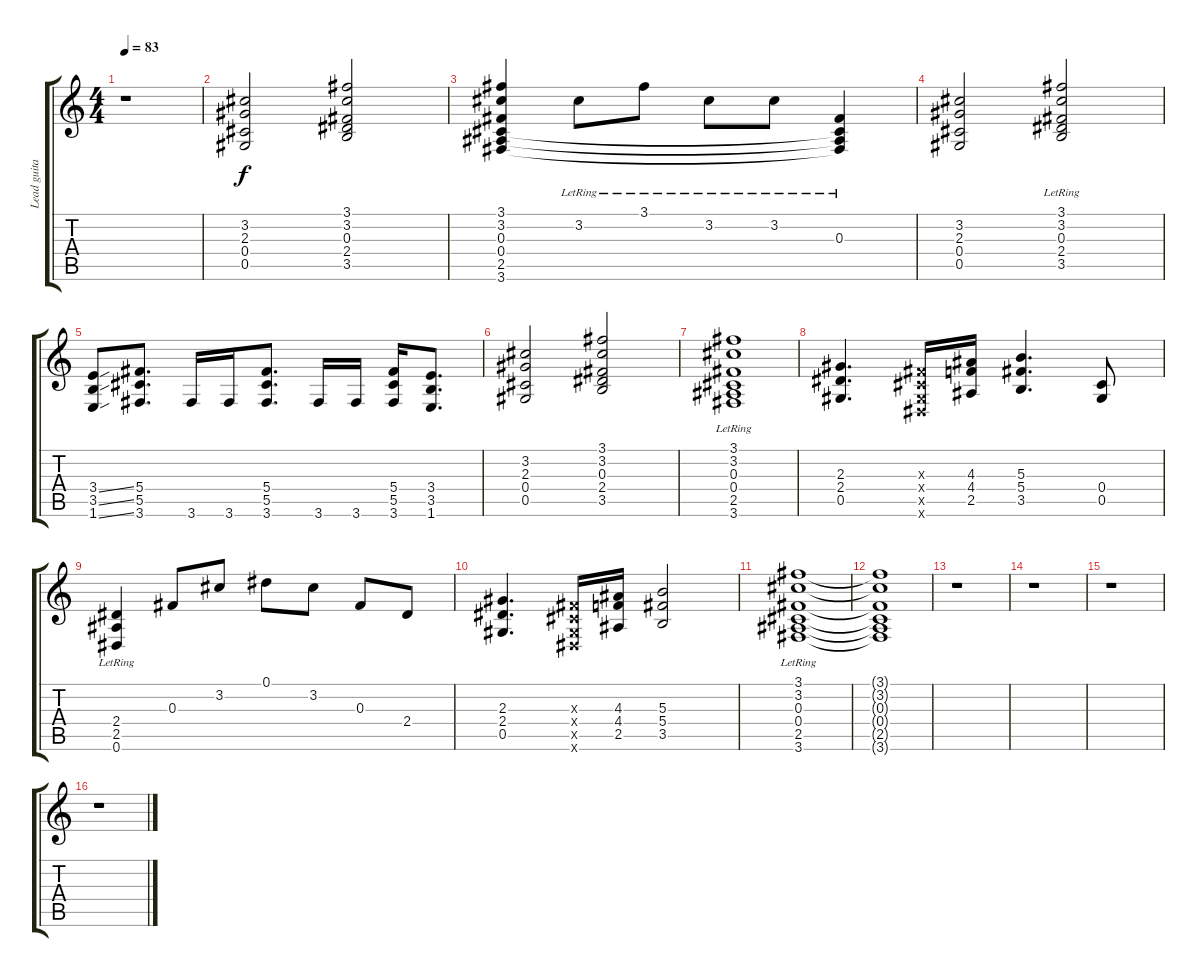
\track ("Lead guitar(Zakk Wylde)" "Lead guita") {instrument distortionguitar}
\staff {score tabs}
\tuning (Eb4 Bb3 Gb3 Db3 Ab2 Eb2) {hide}
\ts (4 4)
\tempo 83
\clef g2
\ks c
r.1{dy f} |
(3.2 2.3 0.4 0.5).2 (3.1 3.2 0.3 2.4 3.5).2 |
(3.1 3.2 0.3 0.4 2.5 3.6).4 3.2{lr}.8 3.1{lr}.8 3.2{lr}.8 3.2{lr}.8 (0.3{lr} 0.4{t} 2.5{t} 3.6{t}).4 |
(3.2 2.3 0.4 0.5).2 (3.1{lr} 3.2{lr} 0.3{lr} 2.4 3.5).2 |
(3.4{ss} 3.5{ss} 1.6{ss}).8 (5.4 5.5 3.6).8{d} 3.6.16 3.6.16 (5.4 5.5 3.6).8{d} 3.6.16 3.6.16 (5.4 5.5 3.6).16 (3.4 3.5 1.6).8{d} |
(3.2 2.3 0.4 0.5).2 (3.1 3.2 0.3 2.4 3.5).2 |
(3.1{lr} 3.2 0.3 0.4 2.5 3.6).1 |
(2.3 2.4 0.5).4{d} (0.3{x} 0.4{x} 0.5{x} 0.6{x}).16 (4.3 4.4 2.5).16 (5.3 5.4 3.5).4{d} (0.4 0.5).8 |
(2.4{lr} 2.5{lr} 0.6{lr}).4 0.3.8 3.2.8 0.1.8 3.2.8 0.3.8 2.4.8 |
(2.3 2.4 0.5).4{d} (0.3{x} 0.4{x} 0.5{x} 0.6{x}).16 (4.3 4.4 2.5).16 (5.3 5.4 3.5).2 |
(3.1{lr} 3.2{lr} 0.3{lr} 0.4{lr} 2.5{lr} 3.6{lr}).1 |
(3.1{t} 3.2{t} 0.3{t} 0.4{t} 2.5{t} 3.6{t}).1{volume 8} |
r.1{volume 16} |
r.1 |
r.1 |
r.1
